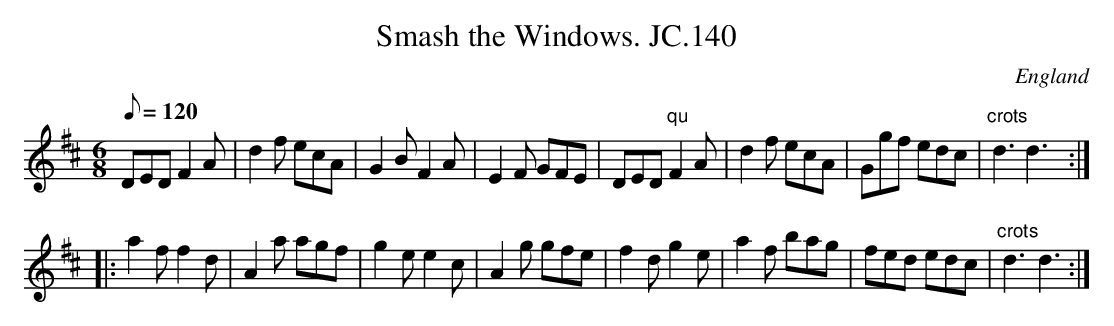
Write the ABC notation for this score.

X:1
T:Smash the Windows. JC.140
M:6/8
L:1/8
Q:120
O:England
K:D
DED F2A|d2f ecA|G2B F2A|E2F GFE|DED "qu"F2A|d2f ecA|
Ggf edc|"crots"d3d3:|!
|:a2ff2d|A2a agf|g2ee2c|A2g gfe|f2dg2e|a2f bag|fed edc|"crots"d3d3:|]
